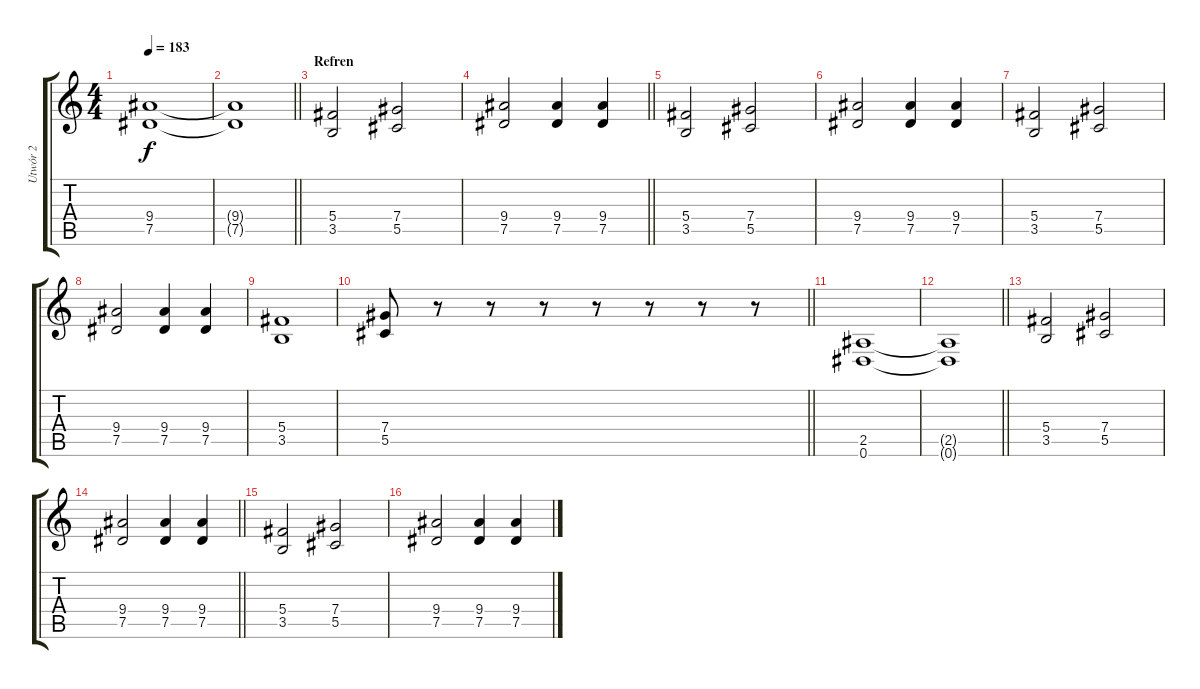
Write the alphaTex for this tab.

\track ("Utwór 2" "Utwór 2") {instrument distortionguitar}
\staff {score tabs}
\tuning (Eb4 Bb3 Gb3 Db3 Ab2 Eb2) {hide}
\ts (4 4)
\tempo 183
\clef g2
\ks c
(9.4 7.5).1{dy f} |
\barLineRight lightlight
(9.4{t} 7.5{t}).1 |
\section ("" "Refren")
(5.4 3.5).2 (7.4 5.5).2 |
\barLineRight lightlight
(9.4 7.5).2 (9.4 7.5).4 (9.4 7.5).4 |
(5.4 3.5).2 (7.4 5.5).2 |
(9.4 7.5).2 (9.4 7.5).4 (9.4 7.5).4 |
(5.4 3.5).2 (7.4 5.5).2 |
(9.4 7.5).2 (9.4 7.5).4 (9.4 7.5).4 |
(5.4 3.5).1 |
\barLineRight lightlight
(7.4 5.5).8 r.8 r.8 r.8 r.8 r.8 r.8 r.8 |
(2.5 0.6).1 |
\barLineRight lightlight
(2.5{t} 0.6{t}).1 |
(5.4 3.5).2 (7.4 5.5).2 |
\barLineRight lightlight
(9.4 7.5).2 (9.4 7.5).4 (9.4 7.5).4 |
(5.4 3.5).2 (7.4 5.5).2 |
(9.4 7.5).2 (9.4 7.5).4 (9.4 7.5).4
